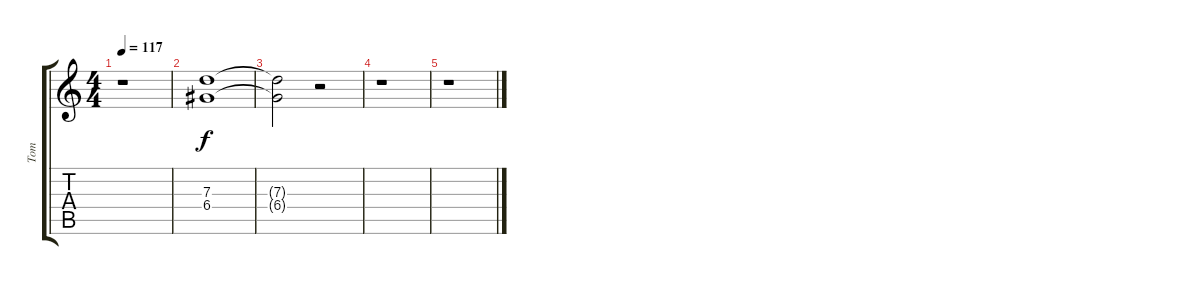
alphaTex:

\track ("Tom" "Tom") {instrument acousticguitarsteel}
\staff {score tabs}
\tuning (E4 B3 G3 D3 A2 E2) {hide}
\ts (4 4)
\tempo 117
\clef g2
\ks c
r.1{dy f} |
(7.3{t} 6.4{t}).1{volume 14 instrument overdrivenguitar} |
(7.3{t} 6.4{t}).2{volume 10 instrument overdrivenguitar} r.2{instrument acousticguitarsteel} |
r.1 |
r.1
